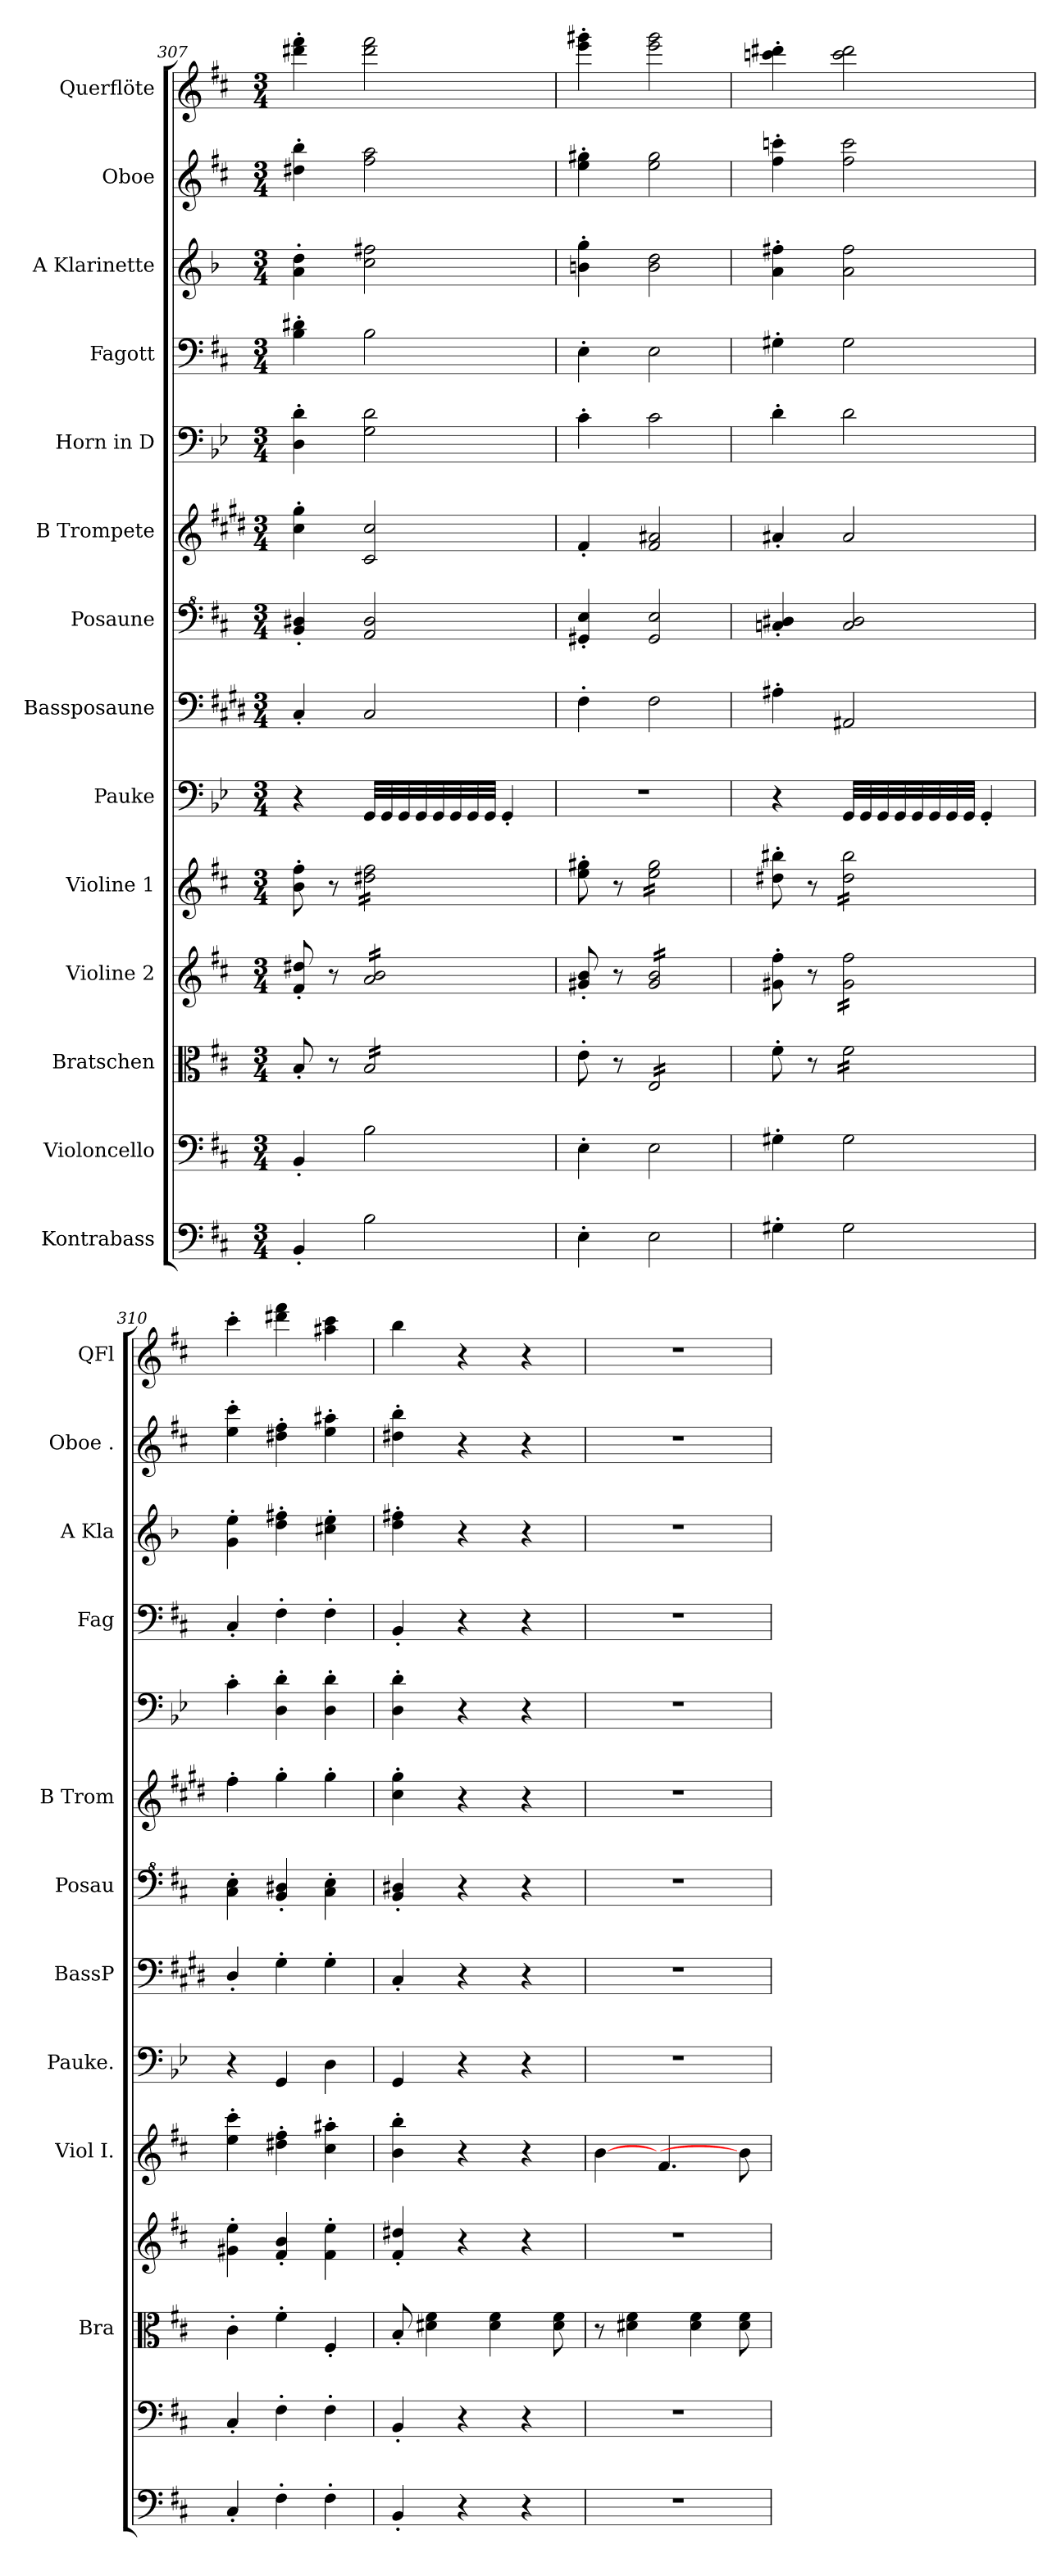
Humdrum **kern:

**kern	**kern	**kern	**kern	**kern	**kern	**kern	**kern	**kern	**kern	**kern	**kern	**kern	**kern
*part14	*part13	*part12	*part11	*part10	*part9	*part8	*part7	*part6	*part5	*part4	*part3	*part2	*part1
*staff14	*staff13	*staff12	*staff11	*staff10	*staff9	*staff8	*staff7	*staff6	*staff5	*staff4	*staff3	*staff2	*staff1
*I"Kontrabass	*I"Violoncello	*I"Bratschen	*I"Violine 2	*I"Violine 1	*I"Pauke	*I"Bassposaune	*I"Posaune	*I"B Trompete	*I"Horn in D	*I"Fagott	*I"A Klarinette	*I"Oboe	*I"Querflöte
*	*	*I'Bra	*	*I'Viol I.	*I'Pauke.	*I'BassP	*I'Posau	*I'B Trom	*	*I'Fag	*I'A Kla	*I'Oboe .	*I'QFl
*clefF4	*clefF4	*clefC3	*clefG2	*clefG2	*clefF4	*clefF4	*clefF^4	*clefG2	*clefF4	*clefF4	*clefG2	*clefG2	*clefG2
*ITrd7c12	*	*	*	*	*ITrd-2c-4	*ITrd1c2	*	*ITrd1c2	*ITrd-2c-4	*	*ITrd2c3	*	*
*k[f#c#]	*k[f#c#]	*k[f#c#]	*k[f#c#]	*k[f#c#]	*k[f#c#]	*k[f#c#]	*k[f#c#]	*k[f#c#]	*k[f#c#]	*k[f#c#]	*k[f#c#]	*k[f#c#]	*k[f#c#]
*M3/4	*M3/4	*M3/4	*M3/4	*M3/4	*M3/4	*M3/4	*M3/4	*M3/4	*M3/4	*M3/4	*M3/4	*M3/4	*M3/4
=307	=307	=307	=307	=307	=307	=307	=307	=307	=307	=307	=307	=307	=307
4BBB'/	4BB'/	8B'/	8f#/' 8dd#X/'	8b\' 8ff#\'	4r	4BB'/	4B/' 4d#X/'	4b\' 4ff#\'	4F#\' 4f#\'	4B\' 4d#X\'	4f#\' 4b\'	4dd#X\' 4bb\'	4ddd#X\' 4fff#\'
.	.	8r	8r	8r	.	.	.	.	.	.	.	.	.
*	*	*tremolo	*	*	*	*	*	*	*	*	*	*	*
*	*	*	*tremolo	*	*	*	*	*	*	*	*	*	*
*	*	*	*	*tremolo	*	*	*	*	*	*	*	*	*
2BB\	2B\	16B/LL	16a/ 16b/LL	16dd#X\ 16ff#\LL	32BB/LLL	2BB/	2A/ 2d#/	2B/ 2b/	2B\ 2f#\	2B\	2a\ 2dd#X\	2ff#\ 2aa\	2ddd#\ 2fff#\
.	.	.	.	.	32BB/	.	.	.	.	.	.	.	.
.	.	16B/	16a/ 16b/	16dd#X\ 16ff#\	32BB/	.	.	.	.	.	.	.	.
.	.	.	.	.	32BB/	.	.	.	.	.	.	.	.
.	.	16B/	16a/ 16b/	16dd#X\ 16ff#\	32BB/	.	.	.	.	.	.	.	.
.	.	.	.	.	32BB/	.	.	.	.	.	.	.	.
.	.	16B/	16a/ 16b/	16dd#X\ 16ff#\	32BB/	.	.	.	.	.	.	.	.
.	.	.	.	.	32BB/JJJ	.	.	.	.	.	.	.	.
.	.	16B/	16a/ 16b/	16dd#X\ 16ff#\	4BB'/	.	.	.	.	.	.	.	.
.	.	16B/	16a/ 16b/	16dd#X\ 16ff#\	.	.	.	.	.	.	.	.	.
.	.	16B/	16a/ 16b/	16dd#X\ 16ff#\	.	.	.	.	.	.	.	.	.
.	.	16B/JJ	16a/ 16b/JJ	16dd#X\ 16ff#\JJ	.	.	.	.	.	.	.	.	.
*	*	*	*	*Xtremolo	*	*	*	*	*	*	*	*	*
*	*	*	*Xtremolo	*	*	*	*	*	*	*	*	*	*
*	*	*Xtremolo	*	*	*	*	*	*	*	*	*	*	*
=308	=308	=308	=308	=308	=308	=308	=308	=308	=308	=308	=308	=308	=308
4EE'\	4E'\	8e'\	8g#X/' 8b/'	8ee\' 8gg#X\'	2.r	4E'\	4G#X/' 4e/'	4e'/	4e'\	4E'\	4g#X\' 4ee\'	4ee\' 4gg#X\'	4eee\' 4ggg#X\'
.	.	8r	8r	8r	.	.	.	.	.	.	.	.	.
*	*	*tremolo	*	*	*	*	*	*	*	*	*	*	*
*	*	*	*tremolo	*	*	*	*	*	*	*	*	*	*
*	*	*	*	*tremolo	*	*	*	*	*	*	*	*	*
2EE\	2E\	16E/LL	16g#/ 16b/LL	16ee\ 16gg#\LL	.	2E\	2G#/ 2e/	2e/ 2g#X/	2e\	2E\	2g#\ 2b\	2ee\ 2gg#\	2eee\ 2ggg#\
.	.	16E/	16g#/ 16b/	16ee\ 16gg#\	.	.	.	.	.	.	.	.	.
.	.	16E/	16g#/ 16b/	16ee\ 16gg#\	.	.	.	.	.	.	.	.	.
.	.	16E/	16g#/ 16b/	16ee\ 16gg#\	.	.	.	.	.	.	.	.	.
.	.	16E/	16g#/ 16b/	16ee\ 16gg#\	.	.	.	.	.	.	.	.	.
.	.	16E/	16g#/ 16b/	16ee\ 16gg#\	.	.	.	.	.	.	.	.	.
.	.	16E/	16g#/ 16b/	16ee\ 16gg#\	.	.	.	.	.	.	.	.	.
.	.	16E/JJ	16g#/ 16b/JJ	16ee\ 16gg#\JJ	.	.	.	.	.	.	.	.	.
*	*	*	*	*Xtremolo	*	*	*	*	*	*	*	*	*
*	*	*	*Xtremolo	*	*	*	*	*	*	*	*	*	*
*	*	*Xtremolo	*	*	*	*	*	*	*	*	*	*	*
=309	=309	=309	=309	=309	=309	=309	=309	=309	=309	=309	=309	=309	=309
4GG#X'\	4G#X'\	8f#'\	8g#X\' 8ff#\'	8dd#X\' 8bb#X\'	4r	4G#X'\	4cn/' 4d#X/'	4g#X'/	4f#'\	4G#X'\	4f#\' 4dd#X\'	4ff#\' 4cccn\'	4cccn\' 4ddd#X\'
.	.	8r	8r	8r	.	.	.	.	.	.	.	.	.
*	*	*tremolo	*	*	*	*	*	*	*	*	*	*	*
*	*	*	*tremolo	*	*	*	*	*	*	*	*	*	*
*	*	*	*	*tremolo	*	*	*	*	*	*	*	*	*
2GG#\	2G#\	16f#\LL	16g#\ 16ff#\LL	16dd#\ 16bb#\LL	32BB/LLL	2GG#X/	2c/ 2d#/	2g#/	2f#\	2G#\	2f#\ 2dd#\	2ff#\ 2ccc\	2ccc\ 2ddd#\
.	.	.	.	.	32BB/	.	.	.	.	.	.	.	.
.	.	16f#\	16g#\ 16ff#\	16dd#\ 16bb#\	32BB/	.	.	.	.	.	.	.	.
.	.	.	.	.	32BB/	.	.	.	.	.	.	.	.
.	.	16f#\	16g#\ 16ff#\	16dd#\ 16bb#\	32BB/	.	.	.	.	.	.	.	.
.	.	.	.	.	32BB/	.	.	.	.	.	.	.	.
.	.	16f#\	16g#\ 16ff#\	16dd#\ 16bb#\	32BB/	.	.	.	.	.	.	.	.
.	.	.	.	.	32BB/JJJ	.	.	.	.	.	.	.	.
.	.	16f#\	16g#\ 16ff#\	16dd#\ 16bb#\	4BB'/	.	.	.	.	.	.	.	.
.	.	16f#\	16g#\ 16ff#\	16dd#\ 16bb#\	.	.	.	.	.	.	.	.	.
.	.	16f#\	16g#\ 16ff#\	16dd#\ 16bb#\	.	.	.	.	.	.	.	.	.
.	.	16f#\JJ	16g#\ 16ff#\JJ	16dd#\ 16bb#\JJ	.	.	.	.	.	.	.	.	.
*	*	*	*	*Xtremolo	*	*	*	*	*	*	*	*	*
*	*	*	*Xtremolo	*	*	*	*	*	*	*	*	*	*
*	*	*Xtremolo	*	*	*	*	*	*	*	*	*	*	*
!!LO:PB:g=z
=310	=310	=310	=310	=310	=310	=310	=310	=310	=310	=310	=310	=310	=310
4CC#'/	4C#'/	4c#'\	4g#X\' 4ee\'	4ee\' 4ccc#\'	4r	4C#'/	4c#\' 4e\'	4ee'\	4e'\	4C#'/	4e\' 4cc#\'	4ee\' 4ccc#\'	4ccc#'\
4FF#'\	4F#'\	4f#'\	4f#/' 4b/'	4dd#X\' 4ff#\'	4BB/	4F#'\	4B/' 4d#X/'	4ff#'\	4F#\' 4f#\'	4F#'\	4b\' 4dd#X\'	4dd#X\' 4ff#\'	4ddd#X\ 4fff#\
4FF#'\	4F#'\	4F#'/	4f#\' 4ee\'	4cc#\' 4aa#X\'	4F#\	4F#'\	4c#\' 4e\'	4ff#'\	4F#\' 4f#\'	4F#'\	4a#X\' 4cc#\'	4ee\' 4aa#X\'	4aa#X\ 4ccc#\
=311	=311	=311	=311	=311	=311	=311	=311	=311	=311	=311	=311	=311	=311
4BBB'/	4BB'/	8B'/	4f#/' 4dd#X/'	4b\' 4bb\'	4BB/	4BB'/	4B/' 4d#X/'	4b\' 4ff#\'	4F#\' 4f#\'	4BB'/	4b\' 4dd#X\'	4dd#X\' 4bb\'	4bb\
.	.	4d#X\ 4f#\	.	.	.	.	.	.	.	.	.	.	.
4r	4r	.	4r	4r	4r	4r	4r	4r	4r	4r	4r	4r	4r
.	.	4d#\ 4f#\	.	.	.	.	.	.	.	.	.	.	.
4r	4r	.	4r	4r	4r	4r	4r	4r	4r	4r	4r	4r	4r
.	.	8d#\ 8f#\	.	.	.	.	.	.	.	.	.	.	.
=312	=312	=312	=312	=312	=312	=312	=312	=312	=312	=312	=312	=312	=312
2.r	2.r	8r	2.r	[4b\	2.r	2.r	2.r	2.r	2.r	2.r	2.r	2.r	2.r
.	.	4d#X\ 4f#\	.	.	.	.	.	.	.	.	.	.	.
.	.	.	.	4.f#/	.	.	.	.	.	.	.	.	.
.	.	4d#\ 4f#\	.	.	.	.	.	.	.	.	.	.	.
.	.	8d#\ 8f#\	.	8b\]	.	.	.	.	.	.	.	.	.
=	=	=	=	=	=	=	=	=	=	=	=	=	=
*-	*-	*-	*-	*-	*-	*-	*-	*-	*-	*-	*-	*-	*-
